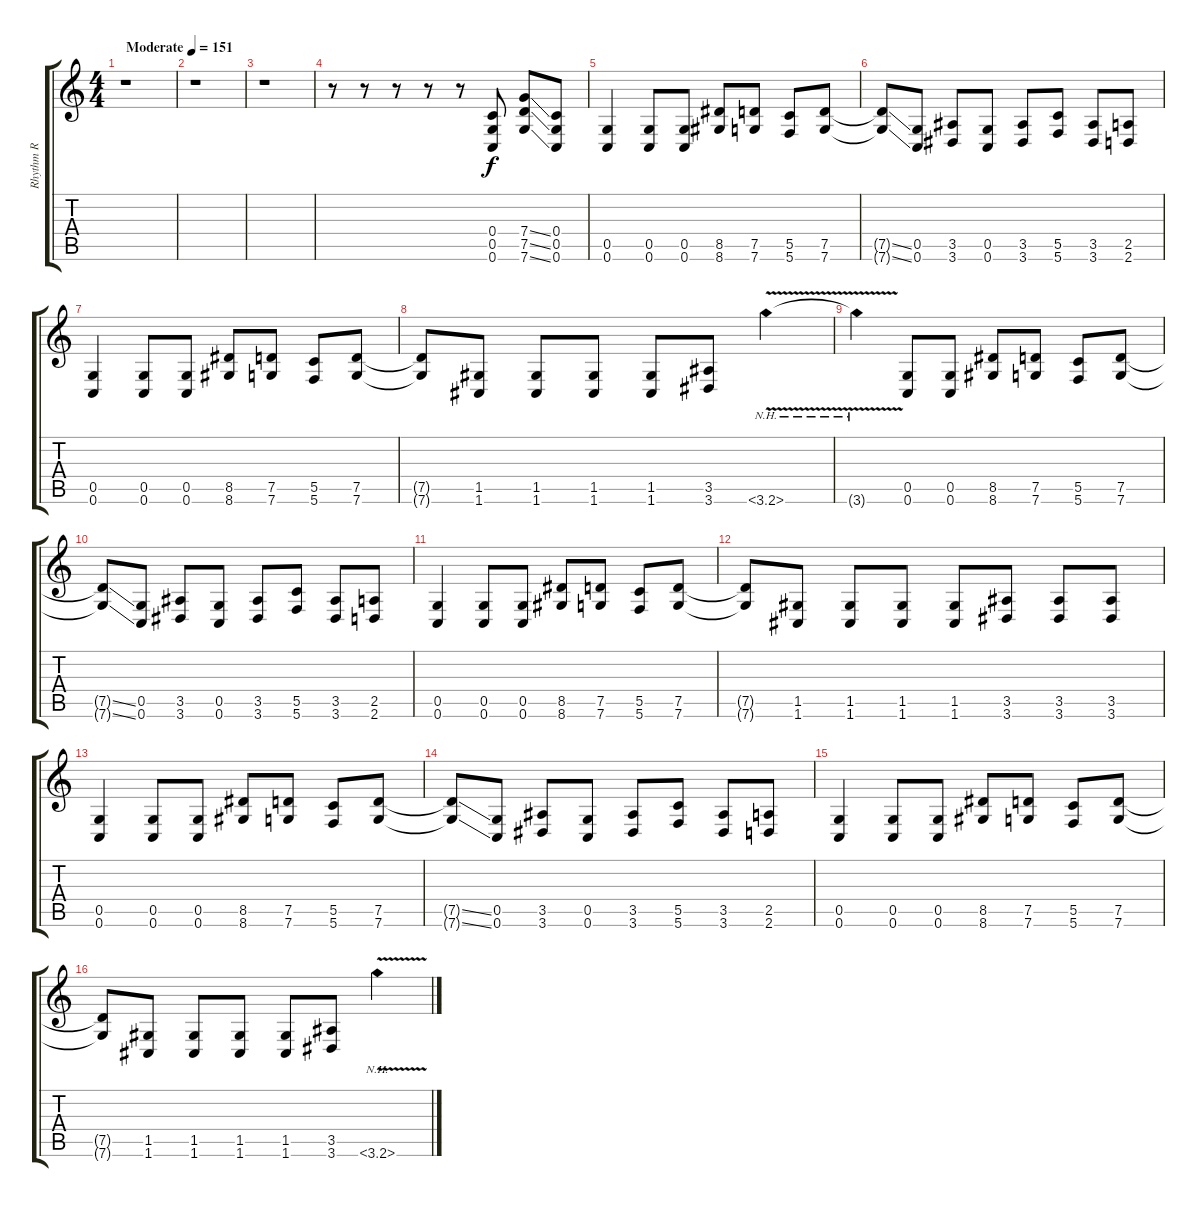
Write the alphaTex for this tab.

\track ("Rhythm R" "Rhythm R") {instrument distortionguitar}
\staff {score tabs}
\tuning (D4 A3 F3 C3 G2 C2) {hide}
\ts (4 4)
\tempo (151 "Moderate")
\clef g2
\ks c
r.1{dy f instrument distortionguitar} |
r.1 |
r.1 |
r.8 r.8 r.8 r.8 r.8 (0.4 0.5 0.6).8 (7.4{ss} 7.5{ss} 7.6{ss}).8 (0.4 0.5 0.6).8 |
(0.5 0.6).4 (0.5 0.6).8 (0.5 0.6).8 (8.5 8.6).8 (7.5 7.6).8 (5.5 5.6).8 (7.5 7.6).8 |
(7.5{ss t} 7.6{ss t}).8 (0.5 0.6).8 (3.5 3.6).8 (0.5 0.6).8 (3.5 3.6).8 (5.5 5.6).8 (3.5 3.6).8 (2.5 2.6).8 |
(0.5 0.6).4 (0.5 0.6).8 (0.5 0.6).8 (8.5 8.6).8 (7.5 7.6).8 (5.5 5.6).8 (7.5 7.6).8 |
(7.5{t} 7.6{t}).8 (1.5 1.6).8 (1.5 1.6).8 (1.5 1.6).8 (1.5 1.6).8 (3.5 3.6).8 3.6{nh v}.4 |
3.6{nh v t}.4 (0.5 0.6).8 (0.5 0.6).8 (8.5 8.6).8 (7.5 7.6).8 (5.5 5.6).8 (7.5 7.6).8 |
(7.5{ss t} 7.6{ss t}).8 (0.5 0.6).8 (3.5 3.6).8 (0.5 0.6).8 (3.5 3.6).8 (5.5 5.6).8 (3.5 3.6).8 (2.5 2.6).8 |
(0.5 0.6).4 (0.5 0.6).8 (0.5 0.6).8 (8.5 8.6).8 (7.5 7.6).8 (5.5 5.6).8 (7.5 7.6).8 |
(7.5{t} 7.6{t}).8 (1.5 1.6).8 (1.5 1.6).8 (1.5 1.6).8 (1.5 1.6).8 (3.5 3.6).8 (3.5 3.6).8 (3.5 3.6).8 |
(0.5 0.6).4 (0.5 0.6).8 (0.5 0.6).8 (8.5 8.6).8 (7.5 7.6).8 (5.5 5.6).8 (7.5 7.6).8 |
(7.5{ss t} 7.6{ss t}).8 (0.5 0.6).8 (3.5 3.6).8 (0.5 0.6).8 (3.5 3.6).8 (5.5 5.6).8 (3.5 3.6).8 (2.5 2.6).8 |
(0.5 0.6).4 (0.5 0.6).8 (0.5 0.6).8 (8.5 8.6).8 (7.5 7.6).8 (5.5 5.6).8 (7.5 7.6).8 |
(7.5{t} 7.6{t}).8 (1.5 1.6).8 (1.5 1.6).8 (1.5 1.6).8 (1.5 1.6).8 (3.5 3.6).8 3.6{nh v}.4
